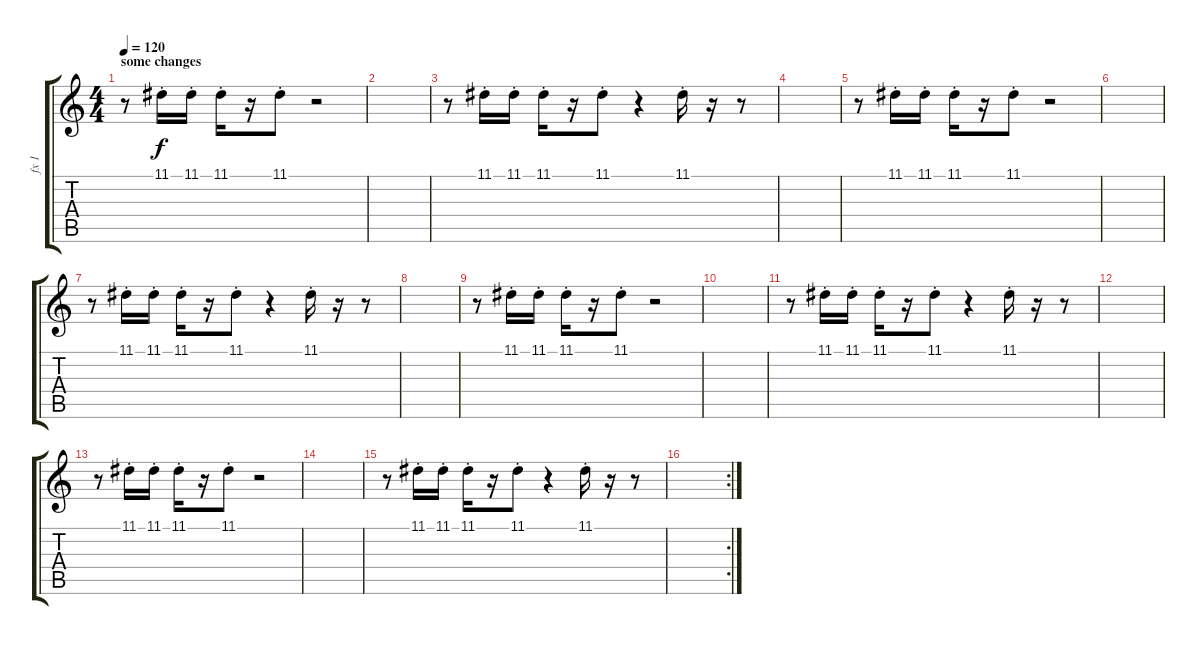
\track ("fx 1" "fx 1") {instrument agogo}
\staff {score tabs}
\tuning (E4 B3 G3 D3 A2 E2) {hide}
\ts (4 4)
\section ("" "some changes")
\tempo 120
\clef g2
\ks c
r.8{dy f} 11.1{st}.16 11.1{st}.16 11.1{st}.16 r.16 11.1{st}.8 r.2 |
|
r.8 11.1{st}.16 11.1{st}.16 11.1{st}.16 r.16 11.1{st}.8 r.4 11.1{st}.16 r.16 r.8 |
|
r.8 11.1{st}.16 11.1{st}.16 11.1{st}.16 r.16 11.1{st}.8 r.2 |
|
r.8 11.1{st}.16 11.1{st}.16 11.1{st}.16 r.16 11.1{st}.8 r.4 11.1{st}.16 r.16 r.8 |
|
r.8 11.1{st}.16 11.1{st}.16 11.1{st}.16 r.16 11.1{st}.8 r.2 |
|
r.8 11.1{st}.16 11.1{st}.16 11.1{st}.16 r.16 11.1{st}.8 r.4 11.1{st}.16 r.16 r.8 |
|
r.8 11.1{st}.16 11.1{st}.16 11.1{st}.16 r.16 11.1{st}.8 r.2 |
|
r.8 11.1{st}.16 11.1{st}.16 11.1{st}.16 r.16 11.1{st}.8 r.4 11.1{st}.16 r.16 r.8 |
\rc 2
